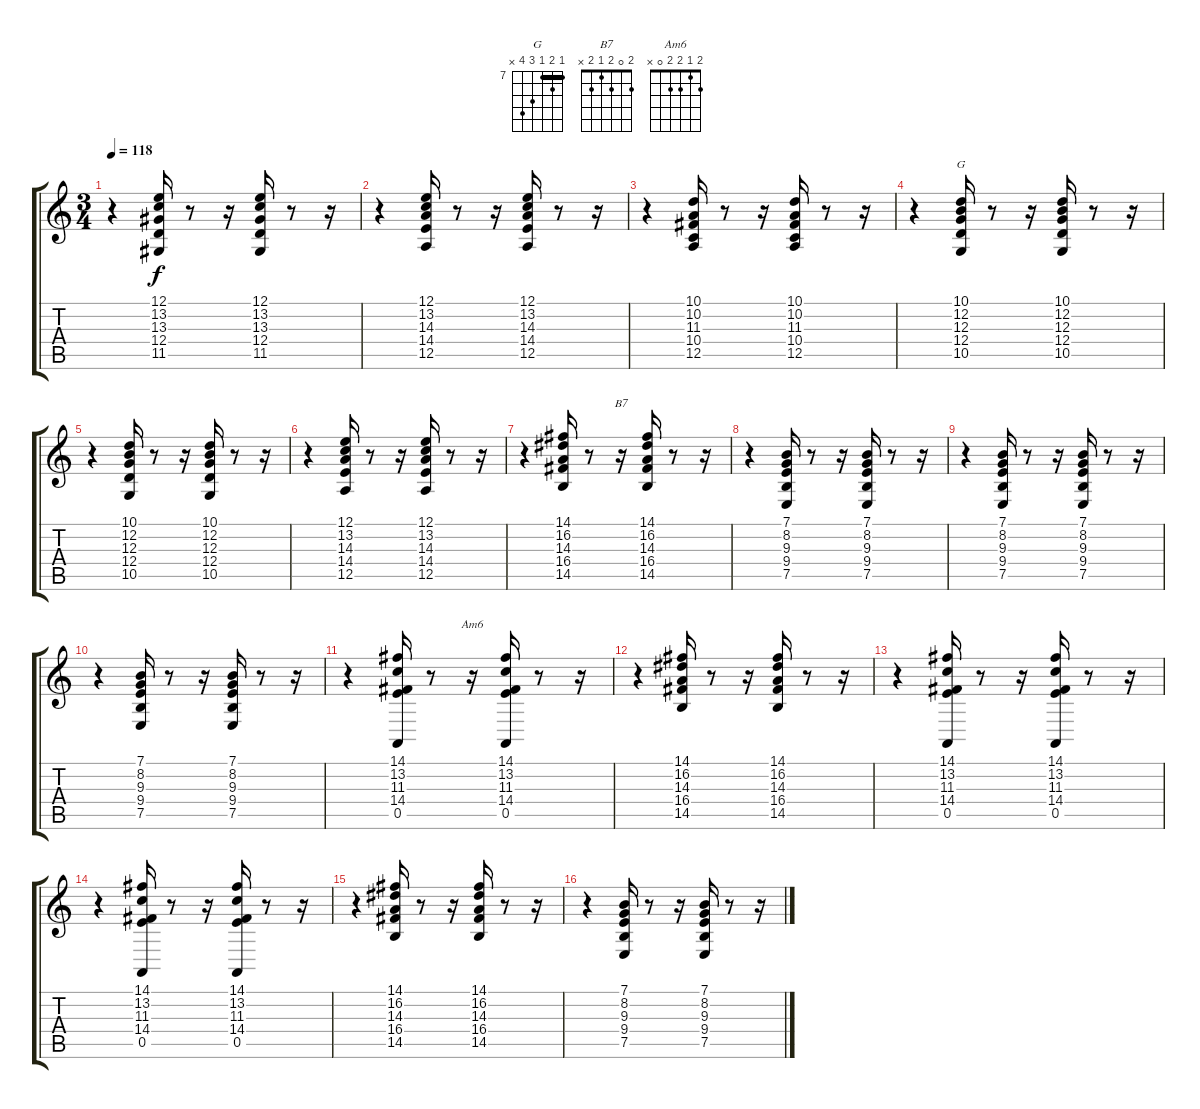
\track "" {instrument tangoaccordion}
\staff {score tabs}
\tuning (E4 B3 G3 D3 A2 E2) {hide}
\chord ("G" 7 8 7 9 10 x) {firstfret 7 barre 7}
\chord ("B7" 2 0 2 1 2 x)
\chord ("Am6" 2 1 2 2 0 x)
\ts (3 4)
\tempo 118
\clef g2
\ks c
r.4{dy f} (12.1 13.2 13.3 12.4 11.5).16 r.8 r.16 (12.1 13.2 13.3 12.4 11.5).16 r.8 r.16 |
r.4 (12.1 13.2 14.3 14.4 12.5).16 r.8 r.16 (12.1 13.2 14.3 14.4 12.5).16 r.8 r.16 |
r.4 (10.1 10.2 11.3 10.4 12.5).16 r.8 r.16 (10.1 10.2 11.3 10.4 12.5).16 r.8 r.16 |
r.4 (10.1 12.2 12.3 12.4 10.5).16{ch "G"} r.8 r.16 (10.1 12.2 12.3 12.4 10.5).16 r.8 r.16 |
r.4 (10.1 12.2 12.3 12.4 10.5).16 r.8 r.16 (10.1 12.2 12.3 12.4 10.5).16 r.8 r.16 |
r.4 (12.1 13.2 14.3 14.4 12.5).16 r.8 r.16 (12.1 13.2 14.3 14.4 12.5).16 r.8 r.16 |
r.4 (14.1 16.2 14.3 16.4 14.5).16 r.8 r.16{ch "B7"} (14.1 16.2 14.3 16.4 14.5).16 r.8 r.16 |
r.4 (7.1 8.2 9.3 9.4 7.5).16 r.8 r.16 (7.1 8.2 9.3 9.4 7.5).16 r.8 r.16 |
r.4 (7.1 8.2 9.3 9.4 7.5).16 r.8 r.16 (7.1 8.2 9.3 9.4 7.5).16 r.8 r.16 |
r.4 (7.1 8.2 9.3 9.4 7.5).16 r.8 r.16 (7.1 8.2 9.3 9.4 7.5).16 r.8 r.16 |
r.4 (14.1 13.2 11.3 14.4 0.5).16 r.8 r.16{ch "Am6"} (14.1 13.2 11.3 14.4 0.5).16 r.8 r.16 |
r.4 (14.1 16.2 14.3 16.4 14.5).16 r.8 r.16 (14.1 16.2 14.3 16.4 14.5).16 r.8 r.16 |
r.4 (14.1 13.2 11.3 14.4 0.5).16 r.8 r.16 (14.1 13.2 11.3 14.4 0.5).16 r.8 r.16 |
r.4 (14.1 13.2 11.3 14.4 0.5).16 r.8 r.16 (14.1 13.2 11.3 14.4 0.5).16 r.8 r.16 |
r.4 (14.1 16.2 14.3 16.4 14.5).16 r.8 r.16 (14.1 16.2 14.3 16.4 14.5).16 r.8 r.16 |
r.4 (7.1 8.2 9.3 9.4 7.5).16 r.8 r.16 (7.1 8.2 9.3 9.4 7.5).16 r.8 r.16
